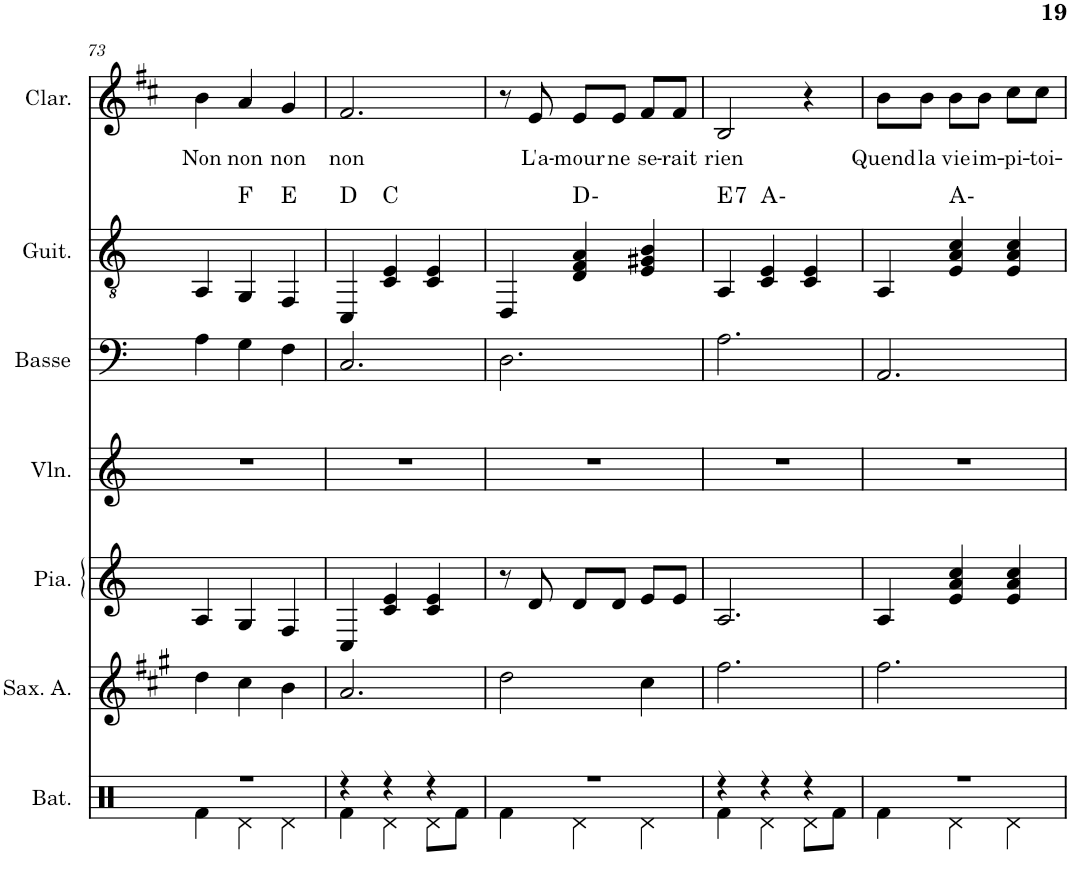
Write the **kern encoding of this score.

**kern	**kern	**kern	**kern	**kern	**kern	**harte	**kern	**text
*part7	*part6	*part5	*part4	*part3	*part2	*part2	*part1	*part1
*staff7	*staff6	*staff5	*staff4	*staff3	*staff2	*	*staff1	*staff1
*I"Batterie	*I"Saxophone Alto	*I"Piano	*I"Violon	*I"Basse acoustique	*I"Guitare classique	*	*I"Clarinette	*
*I'Bat.	*I'Sax. A.	*I'Pia.	*I'Vln.	*I'Basse	*I'Guit.	*	*I'Clar.	*
!!LO:PB:g=z
*clefX	*clefG2	*clefG2	*clefG2	*clefF4	*clefGv2	*	*clefG2	*
*	*Trd5c9	*	*	*Trd7c12	*	*	*Trd1c2	*
*k[]	*k[f#c#g#]	*k[]	*k[]	*k[]	*k[]	*	*k[f#c#]	*
*M3/4	*M3/4	*M3/4	*M3/4	*M3/4	*M3/4	*	*M3/4	*
=73	=73	=73	=73	=73	=73	=73	=73	=73
*^	*	*	*	*	*	*	*	*
!	!	!	!	!	!	!	!	!	!LO:LY:b
2.r	4Rf\	4dd\	4A/	2.r	4A\	4AA/	.	4b\	Non
!	!	!	!	!	!	!	!	!	!LO:LY:b
.	4Rd\	4cc#\	4G/	.	4G\	4GG/	F:maj	4a/	non
!	!	!	!	!	!	!	!	!	!LO:LY:b
.	4Rd\	4b\	4F/	.	4F\	4FF/	E:maj	4g/	non
=74	=74	=74	=74	=74	=74	=74	=74	=74	=74
!	!	!	!	!	!	!	!	!	!LO:LY:b
4r	4Rf\	2.a/	4C/	2.r	2.C/	4CC/	D:maj	2.f#/	non
4r	4Rd\	.	4c/ 4e/	.	.	4C/ 4E/	C:maj	.	.
4r	8Rd\L	.	4c/ 4e/	.	.	4C/ 4E/	.	.	.
.	8Rf\J	.	.	.	.	.	.	.	.
=75	=75	=75	=75	=75	=75	=75	=75	=75	=75
2.r	4Rf\	2dd\	8r	2.r	2.D\	4DD/	.	8r	.
!	!	!	!	!	!	!	!	!	!LO:LY:b
.	.	.	8d/	.	.	.	.	8e/	L'a-
!	!	!	!	!	!	!	!	!	!LO:LY:b
.	4Rd\	.	8d/L	.	.	4D/ 4F/ 4A/	D:min	8e/L	-mour
!	!	!	!	!	!	!	!	!	!LO:LY:b
.	.	.	8d/J	.	.	.	.	8e/J	ne
!	!	!	!	!	!	!	!	!	!LO:LY:b
.	4Rd\	4cc#\	8e/L	.	.	4E/ 4G#X/ 4B/	.	8f#/L	se-
!	!	!	!	!	!	!	!	!	!LO:LY:b
.	.	.	8e/J	.	.	.	.	8f#/J	-rait
=76	=76	=76	=76	=76	=76	=76	=76	=76	=76
!	!	!	!	!	!	!	!LO:H:kt=7	!	!LO:LY:b
4r	4Rf\	2.ff#\	2.A/	2.r	2.A\	4AA/	E:7	2B/	rien
4r	4Rd\	.	.	.	.	4C/ 4E/	A:min	.	.
4r	8Rd\L	.	.	.	.	4C/ 4E/	.	4r	.
.	8Rf\J	.	.	.	.	.	.	.	.
=77	=77	=77	=77	=77	=77	=77	=77	=77	=77
!	!	!	!	!	!	!	!	!	!LO:LY:b
2.r	4Rf\	2.ff#\	4A/	2.r	2.AA/	4AA/	.	8b\L	Quend
!	!	!	!	!	!	!	!	!	!LO:LY:b
.	.	.	.	.	.	.	.	8b\J	la
!	!	!	!	!	!	!	!	!	!LO:LY:b
.	4Rd\	.	4e/ 4a/ 4cc/	.	.	4E/ 4A/ 4c/	A:min	8b\L	vie
!	!	!	!	!	!	!	!	!	!LO:LY:b
.	.	.	.	.	.	.	.	8b\J	im-
!	!	!	!	!	!	!	!	!	!LO:LY:b
.	4Rd\	.	4e/ 4a/ 4cc/	.	.	4E/ 4A/ 4c/	.	8cc#\L	-pi-
!	!	!	!	!	!	!	!	!	!LO:LY:b
.	.	.	.	.	.	.	.	8cc#\J	-toi-
*v	*v	*	*	*	*	*	*	*	*
=	=	=	=	=	=	=	=	=
*-	*-	*-	*-	*-	*-	*-	*-	*-
